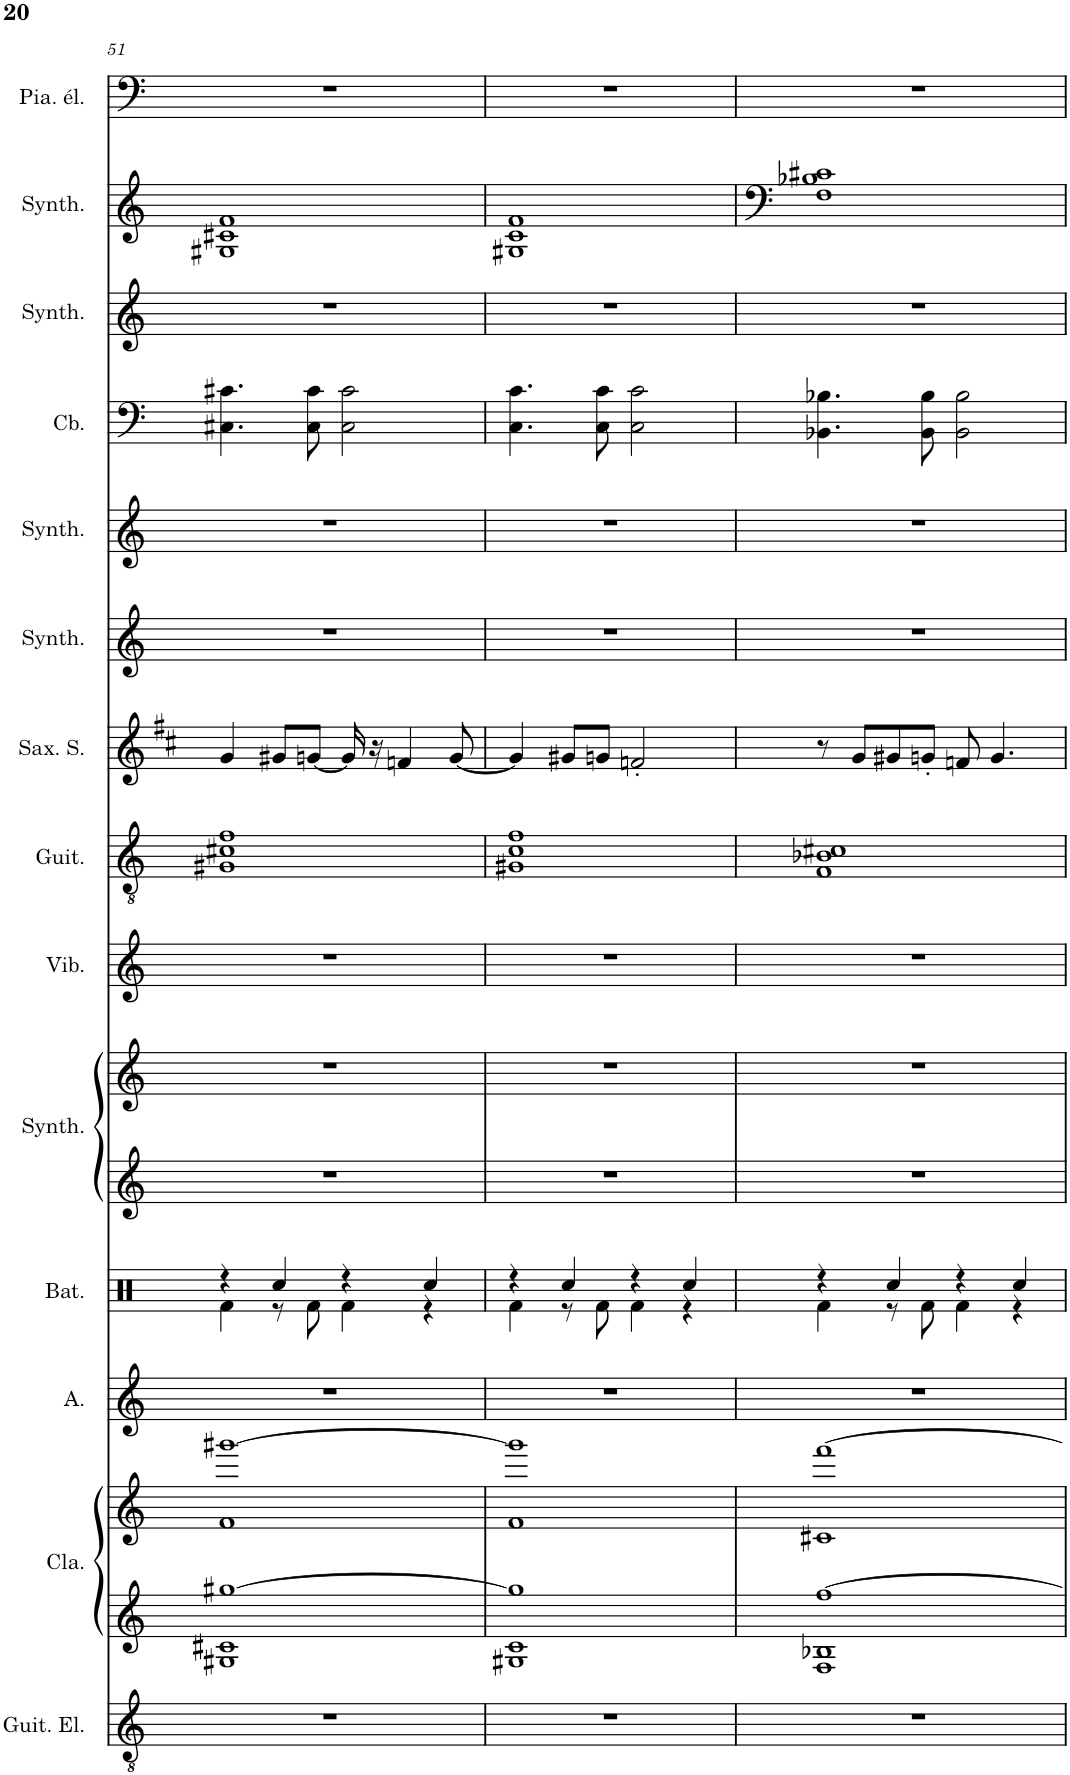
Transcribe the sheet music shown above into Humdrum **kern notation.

**kern	**kern	**kern	**kern	**kern	**kern	**kern	**kern	**kern	**kern	**kern	**kern	**kern	**kern	**kern	**kern
*part14	*part13	*part13	*part12	*part11	*part10	*part10	*part9	*part8	*part7	*part6	*part5	*part4	*part3	*part2	*part1
*staff16	*staff15	*staff14	*staff13	*staff12	*staff11	*staff10	*staff9	*staff8	*staff7	*staff6	*staff5	*staff4	*staff3	*staff2	*staff1
*I"Guitare électrique, Distortion Guitar	*I"Clavecin, Harpsichord	*	*I"Alto, Choir Aahs	*I"Batterie	*I"Synthétiseur Pad, Pad 1 (new age)	*	*I"Vibraphone, Vibraphone	*I"Guitare acoustique, Acoustic Guitar (steel)	*I"Saxophone Soprano	*I"Synthétiseur d'effets, FX 5 (brightness)	*I"Synthétiseur d'instruments à cordes, Synth Strings 2	*I"Contrebasse, Acoustic Bass	*I"Synthétiseur d'instruments à cordes, Synth Strings 2	*I"Synthétiseur Pad, Pad 6 (metallic)	*I"Piano électrique, Electric Piano 2
*I'Guit. El.	*I'Cla.	*	*I'A.	*I'Bat.	*I'Synth.	*	*I'Vib.	*I'Guit.	*I'Sax. S.	*I'Synth.	*I'Synth.	*I'Cb.	*I'Synth.	*I'Synth.	*I'Pia. él.
!!LO:PB:g=z
*clefGv2	*clefG2	*clefG2	*clefG2	*clefX	*clefG2	*clefG2	*clefG2	*clefGv2	*clefG2	*clefG2	*clefF4	*clefF4	*clefG2	*clefG2	*clefF4
*	*	*	*	*	*	*	*	*	*Trd1c2	*	*	*Trd7c12	*	*	*
*k[]	*k[]	*k[]	*k[]	*k[]	*k[]	*k[]	*k[]	*k[]	*k[f#c#]	*k[]	*k[]	*k[]	*k[]	*k[]	*k[]
*M4/4	*M4/4	*M4/4	*M4/4	*M4/4	*M4/4	*M4/4	*M4/4	*M4/4	*M4/4	*M4/4	*M4/4	*M4/4	*M4/4	*M4/4	*M4/4
=51	=51	=51	=51	=51	=51	=51	=51	=51	=51	=51	=51	=51	=51	=51	=51
*	*^	*^	*	*^	*	*	*	*	*	*	*	*	*	*	*
1r	[1gg#X	1G#X 1c#X	[1ggg#X	1f	1r	4r	4Rf\	1r	1r	1r	1G#X 1c#X 1f	4g/	1r	1r	4.C#X\ 4.c#X\	1r	1G#X 1c#X 1f	1r
.	.	.	.	.	.	4Rcc/	8r	.	.	.	.	8g#X/L	.	.	.	.	.	.
.	.	.	.	.	.	.	8Rf\	.	.	.	.	[8gn/J	.	.	8C#\ 8c#\	.	.	.
.	.	.	.	.	.	4r	4Rf\	.	.	.	.	16g/]	.	.	2C#\ 2c#\	.	.	.
.	.	.	.	.	.	.	.	.	.	.	.	16r	.	.	.	.	.	.
.	.	.	.	.	.	.	.	.	.	.	.	4fn/	.	.	.	.	.	.
.	.	.	.	.	.	4Rcc/	4r	.	.	.	.	.	.	.	.	.	.	.
.	.	.	.	.	.	.	.	.	.	.	.	[8g/	.	.	.	.	.	.
*	*v	*v	*	*	*	*	*	*	*	*	*	*	*	*	*	*	*	*
*	*	*v	*v	*	*	*	*	*	*	*	*	*	*	*	*	*	*
=52	=52	=52	=52	=52	=52	=52	=52	=52	=52	=52	=52	=52	=52	=52	=52	=52
1r	1G#X 1c 1gg#]	1f 1ggg#]	1r	4r	4Rf\	1r	1r	1r	1G#X 1c 1f	4g/]	1r	1r	4.C\ 4.c\	1r	1G#X 1c 1f	1r
.	.	.	.	4Rcc/	8r	.	.	.	.	8g#X/L	.	.	.	.	.	.
.	.	.	.	.	8Rf\	.	.	.	.	8gn/J	.	.	8C\ 8c\	.	.	.
.	.	.	.	4r	4Rf\	.	.	.	.	2fn'/	.	.	2C\ 2c\	.	.	.
.	.	.	.	4Rcc/	4r	.	.	.	.	.	.	.	.	.	.	.
=53	=53	=53	=53	=53	=53	=53	=53	=53	=53	=53	=53	=53	=53	=53	=53	=53
*	*^	*^	*	*	*	*	*	*	*	*	*	*	*	*	*	*
1r	[1ff	1F 1B-X	[1fff	1c#X	1r	4r	4Rf\	1r	1r	1r	1F 1B-X 1c#X	8r	1r	1r	4.BB-X\ 4.B-X\	1r	1F 1B-X 1c#X	1r
.	.	.	.	.	.	.	.	.	.	.	.	8g/L	.	.	.	.	.	.
.	.	.	.	.	.	4Rcc/	8r	.	.	.	.	8g#X/	.	.	.	.	.	.
.	.	.	.	.	.	.	8Rf\	.	.	.	.	8gn'/J	.	.	8BB-\ 8B-\	.	.	.
.	.	.	.	.	.	4r	4Rf\	.	.	.	.	8fn/	.	.	2BB-\ 2B-\	.	.	.
.	.	.	.	.	.	.	.	.	.	.	.	4.g/	.	.	.	.	.	.
.	.	.	.	.	.	4Rcc/	4r	.	.	.	.	.	.	.	.	.	.	.
*	*v	*v	*	*	*	*v	*v	*	*	*	*	*	*	*	*	*	*	*
*	*	*v	*v	*	*	*	*	*	*	*	*	*	*	*	*	*
=	=	=	=	=	=	=	=	=	=	=	=	=	=	=	=
*-	*-	*-	*-	*-	*-	*-	*-	*-	*-	*-	*-	*-	*-	*-	*-
